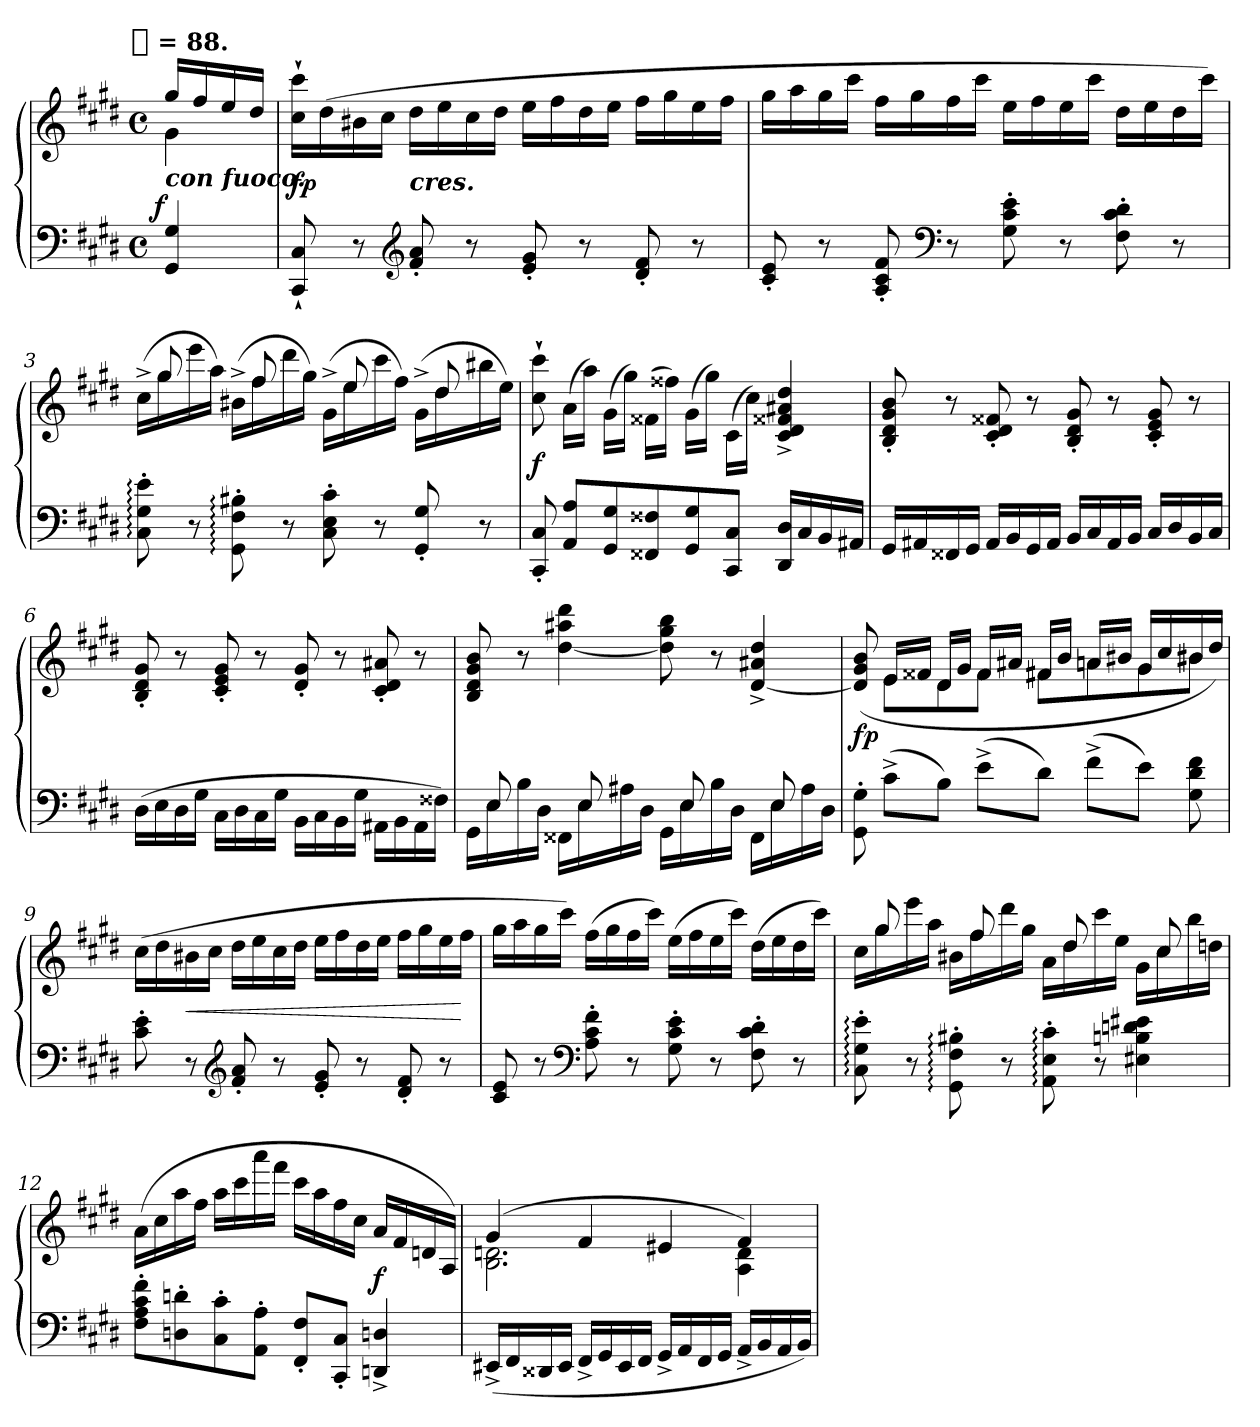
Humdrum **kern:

**kern	**kern	**dynam
*part1	*part1	*part1
*staff2	*staff1	*staff1/2
*clefF4	*clefG2	*
*k[f#c#g#d#]	*k[f#c#g#d#]	*
*c#:	*c#:	*
!!LO:TX:omd:t=[half] = 88.
*M4/4	*M4/4	*
*met(c)	*met(c)	*
*MM176	*MM176	*
=	=	=
*	*^	*
!	!LO:TX:b:Bi:t=con fuoco.	!	!
!	!	!	!LO:DY:rj
4GG#/ 4G#/	16gg#LL	4g#	f
.	16ff#	.	.
.	16ee	.	.
.	16dd#JJ	.	.
*	*v	*v	*
=1	=1	=1
8CC#`< 8C#`<	16cc#`> 16ccc#`>LL	fp
.	(>16dd#	.
8r	16b#X	.
.	16cc#JJ	.
*clefG2	*	*
!	!LO:TX:c:Bi:t=cres.	!
8f#'< 8a'<	16dd#LL	.
.	16ee	.
8r	16cc#	.
.	16dd#JJ	.
8e'< 8g#'<	16eeLL	.
.	16ff#	.
8r	16dd#	.
.	16eeJJ	.
8d#'< 8f#'<	16ff#LL	.
.	16gg#	.
8r	16ee	.
.	16ff#JJ	.
=2	=2	=2
8c#'< 8e'<	16gg#LL	.
.	16aa	.
8r	16gg#	.
.	16ccc#JJ	.
8A'< 8c#'< 8f#'<	16ff#LL	.
*clefF4	*	*
.	16gg#	.
8r	16ff#	.
.	16ccc#JJ	.
8G#'> 8c#'> 8e'>	16eeLL	.
.	16ff#	.
8r	16ee	.
.	16ccc#JJ	.
8F#'> 8c#'> 8d#'>	16dd#LL	.
.	16ee	.
8r	16dd#	.
.	16ccc#JJ)	.
=3	=3	=3
*	*^	*
8C#:'> 8G#:'> 8e:'>	16reeeyy	(>16cc#^>LL	.
.	8gg#	16gg#	.
8r	.	16eee	.
.	16ryy	16aaJJ)	.
8GG#:'> 8F#:'> 8B#X:'>	16ryy	(>16b#X^>LL	.
.	8ff#	16ff#	.
8r	.	16ddd#	.
.	16ryy	16gg#JJ)	.
8C#'> 8E'> 8c#'>	16ryy	(>16g#^>LL	.
.	8ee	16ee	.
8r	.	16ccc#	.
.	16ryy	16ff#JJ)	.
8GG#'</ 8G#'</	16ryy	(>16g#^>LL	.
.	8dd#	16dd#	.
8r	.	16bb#X	.
.	16reeeyy	16eeJJ)	.
*	*v	*v	*
=4	=4	=4
8CC#'< 8C#'<	8cc#`> 8ccc#`>	f
8AA 8AL	(16aLL	.
.	16aaJJ)	.
8GG# 8G#	(16g#LL	.
.	16gg#JJ)	.
8FF##X 8F##X	(16f##XLL	.
.	16ff##XJJ)	.
8GG# 8G#	(16g#LL	.
.	16gg#JJ)	.
8CC# 8C#J	(16c#\LL	.
.	16cc#JJ)	.
16DD# 16D#LL	4c#^< 4d#^< 4f##X^< 4a#X^< 4dd#^<	.
16C#	.	.
16BB	.	.
16AA#XJJ	.	.
=5	=5	=5
16GG#LL	8B'< 8d#'< 8g#'< 8b'<	.
16AA#X	.	.
16FF##X	8r	.
16GG#JJ	.	.
16AA#LL	8c#'< 8d#'< 8f##X'<	.
16BB	.	.
16GG#	8r	.
16AA#JJ	.	.
16BBLL	8B'< 8d#'< 8g#'<	.
16C#	.	.
16AA#	8r	.
16BBJJ	.	.
16C#LL	8c#'< 8e'< 8g#'<	.
16D#	.	.
16BB	8r	.
16C#JJ	.	.
=6	=6	=6
(>16D#LL	8B'< 8d#'< 8g#'<	.
16E	.	.
16D#	8r	.
16G#JJ	.	.
16C#LL	8c#'< 8e'< 8g#'<	.
16D#	.	.
16C#	8r	.
16G#JJ	.	.
16BB\LL	8d#'< 8g#'<	.
16C#	.	.
16BB	8r	.
16G#JJ	.	.
16AA#X\LL	8c#'< 8d#'< 8a#X'<	.
16BB	.	.
16AA#	8r	.
16F##XJJ)	.	.
=7	=7	=7
*^	*	*
16rcyy	16GG#LL	8B 8d# 8g# 8b	.
8E	16E	.	.
.	16B	8r	.
16reyy	16D#JJ	.	.
16reyy	16FF##XLL	[4dd# 4aa#X 4ddd#	.
8E	16E	.	.
.	16A#X	.	.
16reyy	16D#JJ	.	.
16rcyy	16GG#LL	8dd#] 8gg# 8bb	.
8E	16E	.	.
.	16B	8r	.
16rcyy	16D#JJ	.	.
16reyy	16FF##LL	[4d#^< 4a#X^< 4dd#^<	.
8E	16E	.	.
.	16A#	.	.
16reyy	16D#JJ	.	.
*v	*v	*	*
=8	=8	=8
*	*^	*
8GG#'>\ 8G#'>\	(>8d#] 8g# 8b	8rFyy	fp
(>8c#^<\L	16eLL	8eL	.
.	16f##XJJ	.	.
8BJ)	16d#LL	8d#	.
.	16g#JJ	.	.
(>8e^<L	16f##LL	8f##J	.
.	16a#XJJ	.	.
8d#J)	16f#XLL	8f#XL	.
.	16bJJ	.	.
(>8f#^<L	16anLL	8an	.
.	16b#XJJ	.	.
8eJ)	16g#LL	8g#	.
.	16cc#	.	.
8G# 8d# 8f#	16b#X	8b#XJ	.
.	16dd#JJ)	.	.
*	*v	*v	*
=9	=9	=9
8c#'> 8e'>	(>16cc#LL	.
.	16dd#	.
8r	16b#X	<
.	16cc#JJ	.
*clefG2	*	*
8f#'< 8a'<	16dd#LL	.
.	16ee	.
8r	16cc#	.
.	16dd#JJ	.
8e'< 8g#'<	16eeLL	.
.	16ff#	.
8r	16dd#	.
.	16eeJJ	.
8d#'< 8f#'<	16ff#LL	.
.	16gg#	.
8r	16ee	.
.	16ff#JJ	[
=10	=10	=10
8c# 8e	16gg#LL	.
.	16aa	.
8r	16gg#	.
.	16ccc#JJ)	.
*clefF4	*	*
8A'> 8c#'> 8f#'>	(>16ff#LL	.
.	16gg#	.
8r	16ff#	.
.	16ccc#JJ)	.
8G#'> 8c#'> 8e'>	(>16eeLL	.
.	16ff#	.
8r	16ee	.
.	16ccc#JJ)	.
8F#'> 8c#'> 8d#'>	(>16dd#LL	.
.	16ee	.
8r	16dd#	.
.	16ccc#JJ)	.
=11	=11	=11
*	*^	*
8C#:'> 8G#:'> 8e:'>	16rcccyy	16cc#LL	.
.	8gg#	16gg#	.
8r	.	16eee	.
.	8reeeyy	16aaJJ	.
8GG#:'> 8F#:'> 8B#X:'>	.	16b#XLL	.
.	8ff#	16ff#	.
8r	.	16ddd#	.
.	8reeeyy	16gg#JJ	.
8AA:'> 8E:'> 8c#:'>	.	16aLL	.
.	8dd#	16dd#	.
8r	.	16ccc#	.
.	8reeeyy	16eeJJ	.
4E#X 4Bn 4dn 4e#X	.	16g#LL	.
.	8cc#	16cc#	.
.	.	16bb	.
.	16rcccyy	16ddnJJ	.
*	*v	*v	*
=12	=12	=12
8F#'> 8A'> 8c#'> 8f#'>L	(>16aLL	.
.	16cc#	.
8Dn'> 8dn'>	16aa	.
.	16ff#JJ	.
8C#'> 8c#'>	16aaLL	.
.	16ccc#	.
8AA'> 8A'>J	16aaa	.
.	16fff#JJ	.
8FF#'< 8F#'<L	16ccc#LL	.
.	16aa	.
8CC#'< 8C#'<J	16ff#	.
.	16cc#JJ	.
4DDn^< 4Dn^<	16aLL	f
.	16f#	.
.	16dn	.
.	16AJJ)	.
=13	=13	=13
*	*^	*
(<16EE#X^>LL	(>4g#	2.B 2.dn	.
16FF#	.	.	.
16DD##X	.	.	.
16EE#JJ	.	.	.
16FF#^>LL	4f#	.	.
16GG#	.	.	.
16EE#	.	.	.
16FF#JJ	.	.	.
16GG#^>LL	4e#X	.	.
16AA	.	.	.
16FF#	.	.	.
16GG#JJ	.	.	.
16AA^>LL	4f#)	4A 4d	.
16BB	.	.	.
16AA	.	.	.
16BBJJ)	.	.	.
*	*v	*v	*
=	=	=
*-	*-	*-
